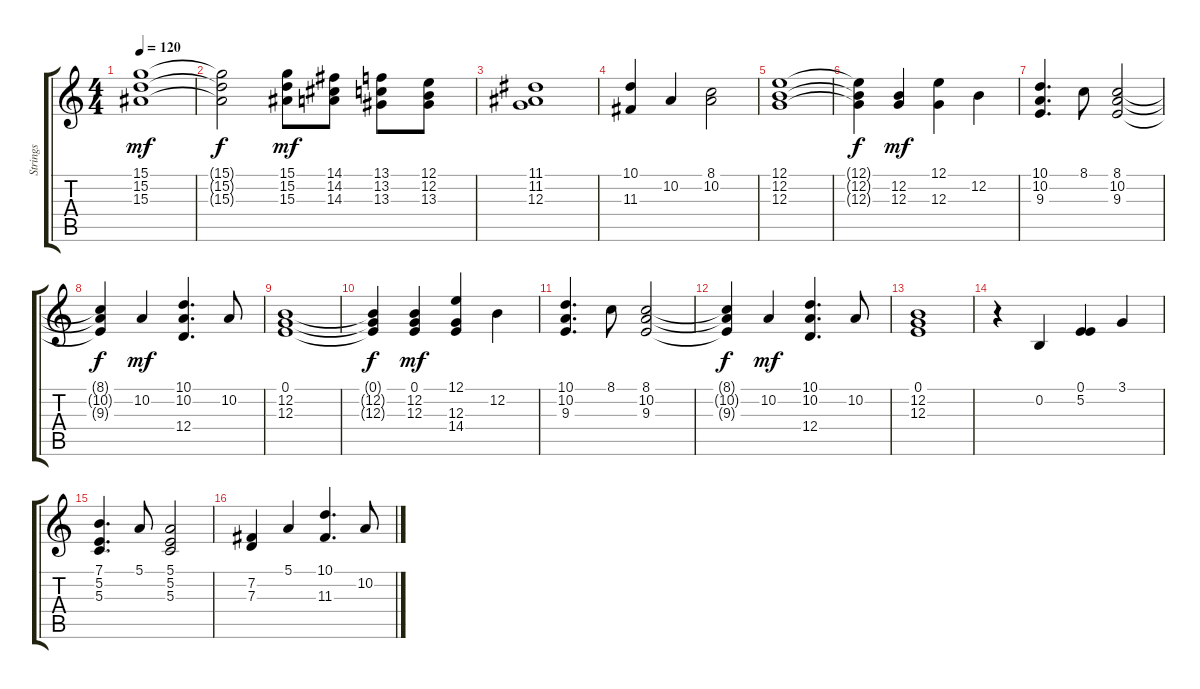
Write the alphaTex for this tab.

\track ("Strings" "Strings") {instrument stringensemble1}
\staff {score tabs}
\tuning (E4 B3 G3 D3 A2 E2) {hide}
\ts (4 4)
\tempo 120
\clef g2
\ks c
(15.1 15.2 15.3).1{dy mf} |
(15.1{t} 15.2{t} 15.3{t}).2{dy f} (15.1 15.2 15.3).8{dy mf} (14.1 14.2 14.3).8 (13.1 13.2 13.3).8 (12.1 12.2 13.3).8 |
(11.1 11.2 12.3).1 |
(10.1 11.3).4 10.2.4 (8.1 10.2).2 |
(12.1 12.2 12.3).1{volume 14} |
(12.1{t} 12.2{t} 12.3{t}).4{dy f} (12.2 12.3).4{dy mf volume 14} (12.1 12.3).4 12.2.4 |
(10.1 10.2 9.3).4{d} 8.1.8 (8.1 10.2 9.3).2 |
(8.1{t} 10.2{t} 9.3{t}).4{dy f} 10.2.4{dy mf} (10.1 10.2 12.4).4{d} 10.2.8 |
(0.1 12.2 12.3).1 |
(0.1{t} 12.2{t} 12.3{t}).4{dy f} (0.1 12.2 12.3).4{dy mf} (12.1 12.3 14.4).4 12.2.4 |
(10.1 10.2 9.3).4{d} 8.1.8 (8.1 10.2 9.3).2 |
(8.1{t} 10.2{t} 9.3{t}).4{dy f} 10.2.4{dy mf} (10.1 10.2 12.4).4{d} 10.2.8 |
(0.1 12.2 12.3).1 |
r.4 0.2.4 (0.1 5.2).4 3.1.4 |
(7.1 5.2 5.3).4{d} 5.1.8 (5.1 5.2 5.3).2 |
(7.2 7.3).4 5.1.4 (10.1 11.3).4{d} 10.2.8
